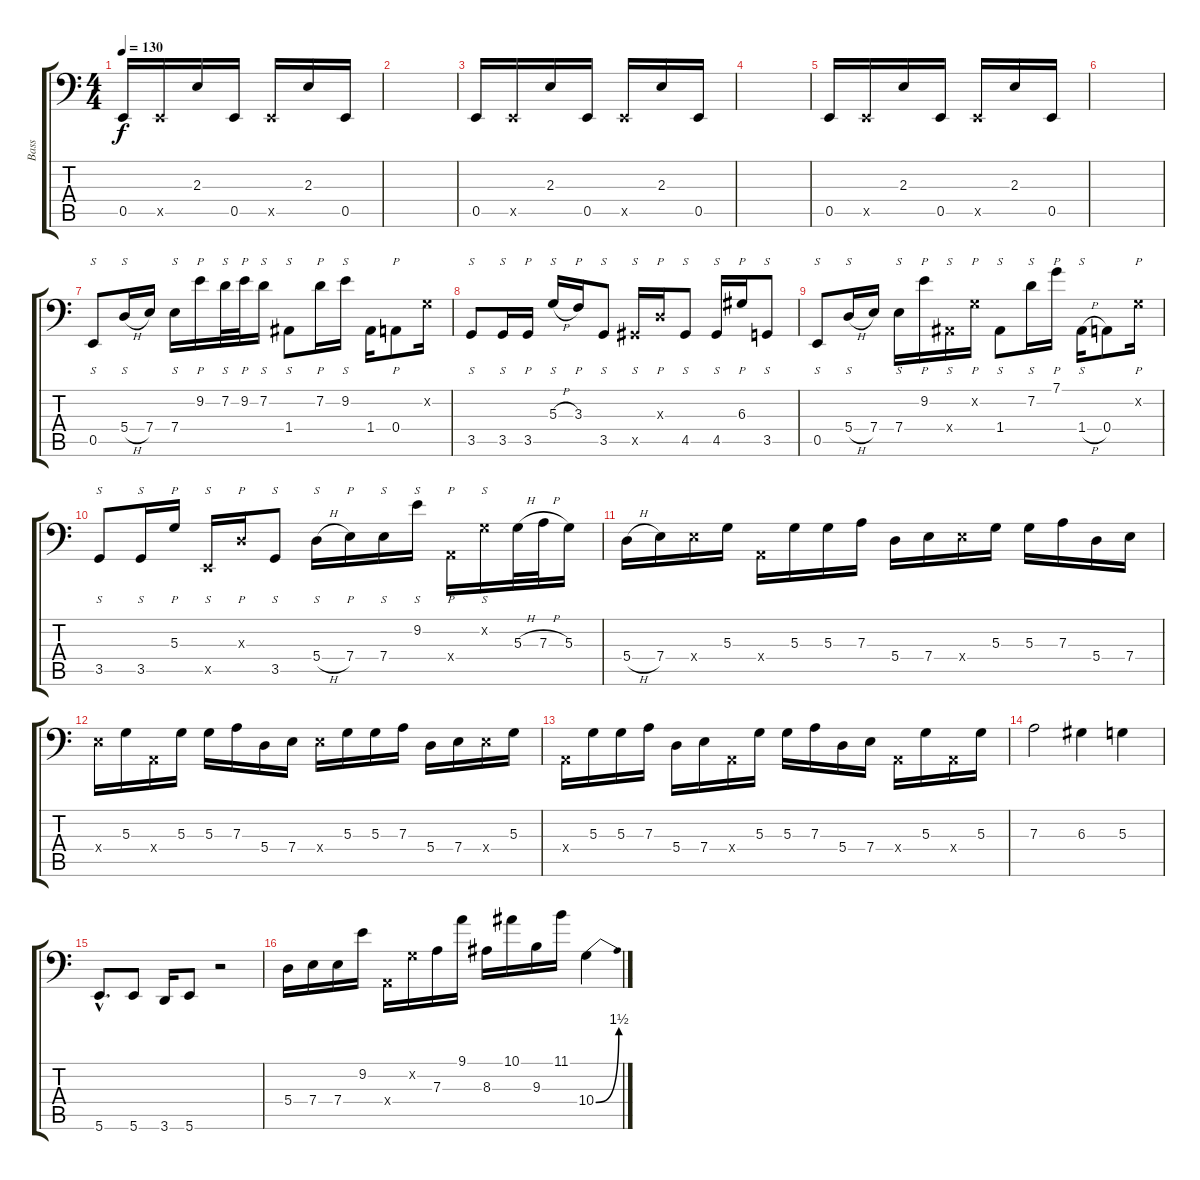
\track ("Bass" "Bass") {instrument slapbass1}
\staff {score tabs}
\tuning (C3 G2 D2 A1 E1 B0) {hide}
\ts (4 4)
\tempo 130
\clef f4
\ks c
0.5.16{dy f} 0.5{x}.16 2.3.16 0.5.16 0.5{x}.16 2.3.16 0.5.16 |
|
0.5.16 0.5{x}.16 2.3.16 0.5.16 0.5{x}.16 2.3.16 0.5.16 |
|
0.5.16 0.5{x}.16 2.3.16 0.5.16 0.5{x}.16 2.3.16 0.5.16 |
|
0.5.8{s} 5.4{h}.16{s} 7.4.16 7.4.16{s} 9.2.16{p} 7.2.32{s} 9.2.32{p} 7.2.16{s} 1.4.8{s} 7.2.16{p} 9.2.16{s} 1.4.16 0.4.8{p} 0.2{x}.16 |
3.5.8{s} 3.5.16{s} 3.5.16{p} 5.3{h}.16{s} 3.3.16{p} 3.5.8{s} 4.5{x}.16{s} 0.3{x}.16{p} 4.5.8{s} 4.5.16{s} 6.3.16{p} 3.5.8{s} |
0.5.8{s} 5.4{h}.16{s} 7.4.16 7.4.16{s} 9.2.16{p} 1.4{x}.16{s} 0.2{x}.16{p} 1.4.8{s} 7.2.16{s} 7.1.16{p} 1.4{h}.16{s} 0.4.8 0.2{x}.16{p} |
3.5.8{s} 3.5.16{s} 5.3.16{p} 0.5{x}.16{s} 0.3{x}.16{p} 3.5.8{s} 5.4{h}.16{s} 7.4.16{p} 7.4.16{s} 9.2.16{s} 0.4{x}.16{p} 0.2{x}.16{s} 5.3{h}.32 7.3{h}.32 5.3.16 |
5.4{h}.16 7.4.16 7.4{x}.16 5.3.16 0.4{x}.16 5.3.16 5.3.16 7.3.16 5.4.16 7.4.16 7.4{x}.16 5.3.16 5.3.16 7.3.16 5.4.16 7.4.16 |
7.4{x}.16 5.3.16 0.4{x}.16 5.3.16 5.3.16 7.3.16 5.4.16 7.4.16 7.4{x}.16 5.3.16 5.3.16 7.3.16 5.4.16 7.4.16 7.4{x}.16 5.3.16 |
0.4{x}.16 5.3.16 5.3.16 7.3.16 5.4.16 7.4.16 0.4{x}.16 5.3.16 5.3.16 7.3.16 5.4.16 7.4.16 0.4{x}.16 5.3.16 0.4{x}.16 5.3.16 |
7.3.2 6.3.4 5.3.4 |
5.6{hac}.8{d} 5.6.8 3.6.16 5.6.8 r.2 |
5.4.16 7.4.16 7.4.16 9.2.16 0.4{x}.16 0.2{x}.16 7.3.16 9.1.16 8.3.16 10.1.16 9.3.16 11.1.16 10.4{be (bend 0 0 60 6)}.4
